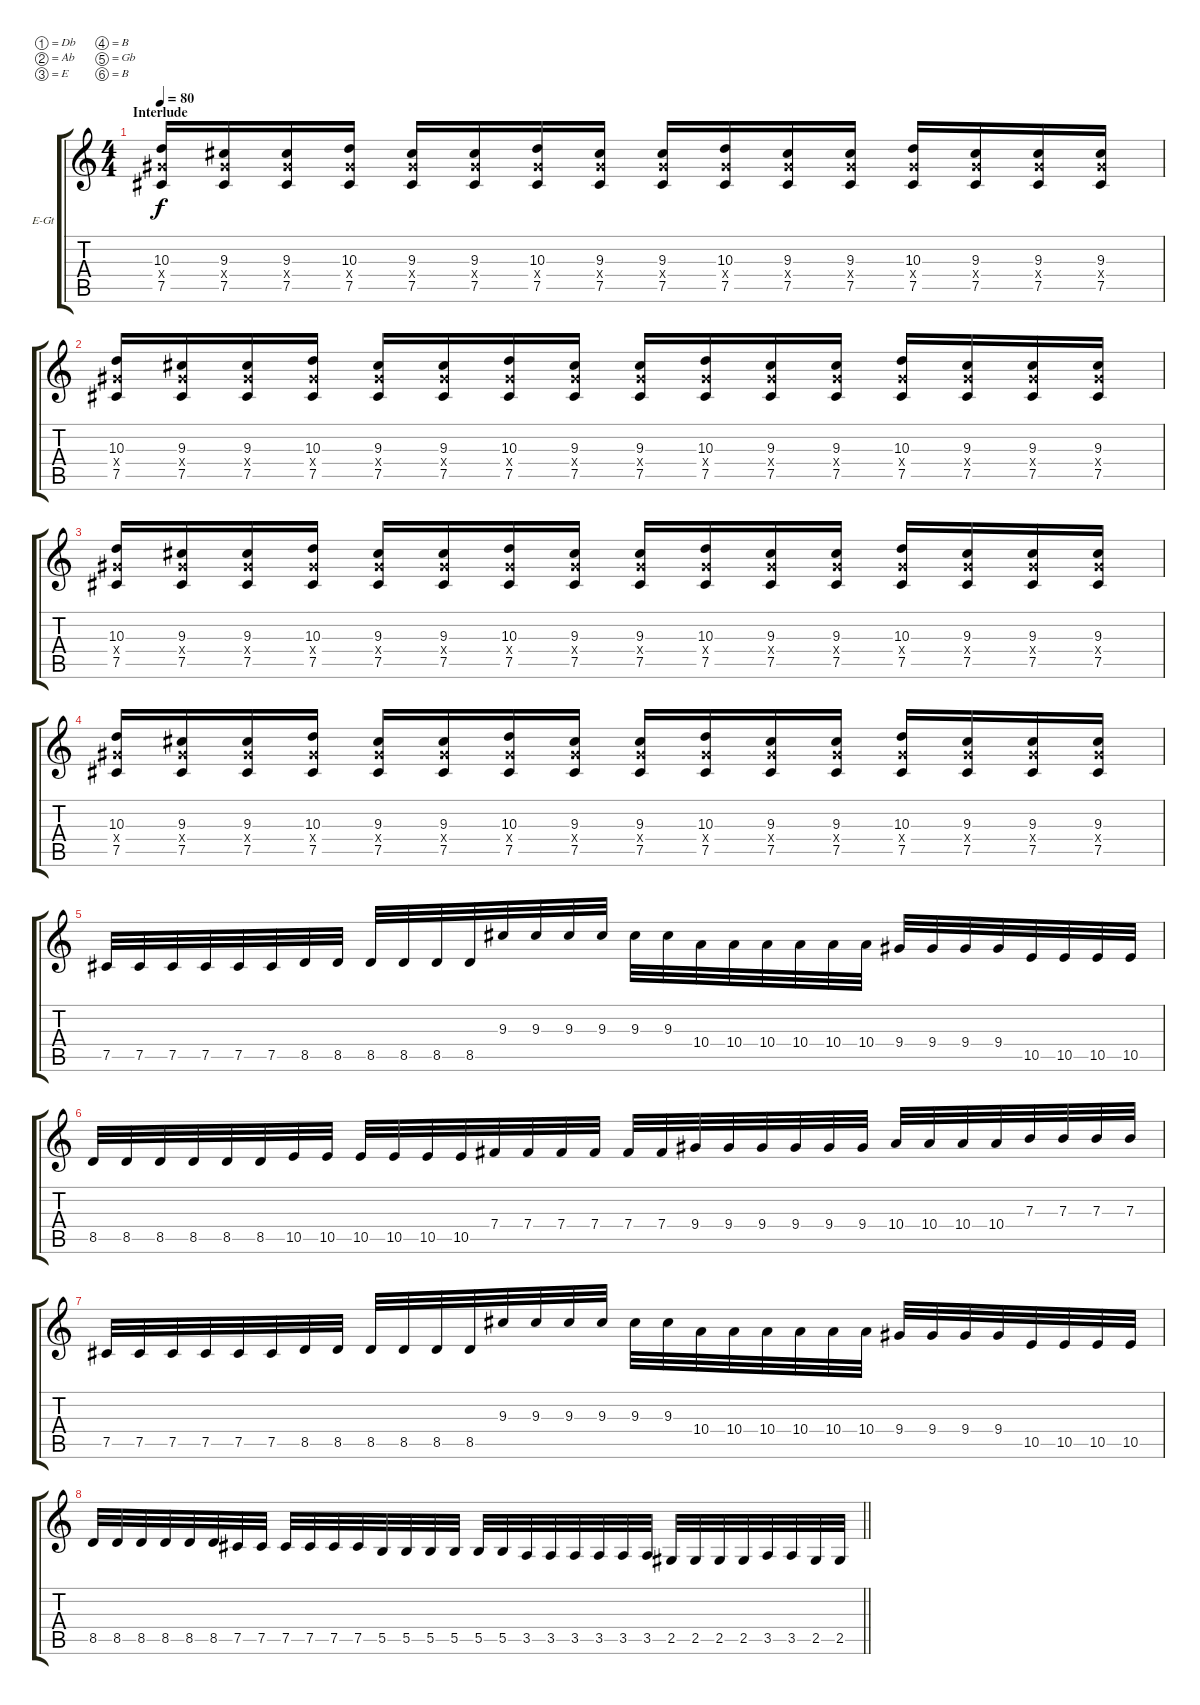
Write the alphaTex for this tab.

\bracketExtendMode groupsimilarinstruments
\firstSystemTrackNameOrientation horizontal
\otherSystemsTrackNameOrientation horizontal
\track ("Left guitar" "E-Gt") {instrument overdrivenguitar}
\staff {score tabs}
\tuning (Db4 Ab3 E3 B2 Gb2 B1)
\ts (4 4)
\section ("" "Interlude")
\tempo 80
\clef g2
\ks c
(10.3 9.4{x} 7.5).16{dy f} (9.3 9.4{x} 7.5).16 (9.3 9.4{x} 7.5).16 (10.3 9.4{x} 7.5).16 (9.3 9.4{x} 7.5).16 (9.3 9.4{x} 7.5).16 (10.3 9.4{x} 7.5).16 (9.3 9.4{x} 7.5).16 (9.3 9.4{x} 7.5).16 (10.3 9.4{x} 7.5).16 (9.3 9.4{x} 7.5).16 (9.3 9.4{x} 7.5).16 (10.3 9.4{x} 7.5).16 (9.3 9.4{x} 7.5).16 (9.3 9.4{x} 7.5).16 (9.3 9.4{x} 7.5).16 |
(10.3 9.4{x} 7.5).16 (9.3 9.4{x} 7.5).16 (9.3 9.4{x} 7.5).16 (10.3 9.4{x} 7.5).16 (9.3 9.4{x} 7.5).16 (9.3 9.4{x} 7.5).16 (10.3 9.4{x} 7.5).16 (9.3 9.4{x} 7.5).16 (9.3 9.4{x} 7.5).16 (10.3 9.4{x} 7.5).16 (9.3 9.4{x} 7.5).16 (9.3 9.4{x} 7.5).16 (10.3 9.4{x} 7.5).16 (9.3 9.4{x} 7.5).16 (9.3 9.4{x} 7.5).16 (9.3 9.4{x} 7.5).16 |
(10.3 9.4{x} 7.5).16 (9.3 9.4{x} 7.5).16 (9.3 9.4{x} 7.5).16 (10.3 9.4{x} 7.5).16 (9.3 9.4{x} 7.5).16 (9.3 9.4{x} 7.5).16 (10.3 9.4{x} 7.5).16 (9.3 9.4{x} 7.5).16 (9.3 9.4{x} 7.5).16 (10.3 9.4{x} 7.5).16 (9.3 9.4{x} 7.5).16 (9.3 9.4{x} 7.5).16 (10.3 9.4{x} 7.5).16 (9.3 9.4{x} 7.5).16 (9.3 9.4{x} 7.5).16 (9.3 9.4{x} 7.5).16 |
(10.3 9.4{x} 7.5).16 (9.3 9.4{x} 7.5).16 (9.3 9.4{x} 7.5).16 (10.3 9.4{x} 7.5).16 (9.3 9.4{x} 7.5).16 (9.3 9.4{x} 7.5).16 (10.3 9.4{x} 7.5).16 (9.3 9.4{x} 7.5).16 (9.3 9.4{x} 7.5).16 (10.3 9.4{x} 7.5).16 (9.3 9.4{x} 7.5).16 (9.3 9.4{x} 7.5).16 (10.3 9.4{x} 7.5).16 (9.3 9.4{x} 7.5).16 (9.3 9.4{x} 7.5).16 (9.3 9.4{x} 7.5).16 |
7.5.32 7.5.32 7.5.32 7.5.32 7.5.32 7.5.32 8.5.32 8.5.32 8.5.32 8.5.32 8.5.32 8.5.32 9.3.32 9.3.32 9.3.32 9.3.32 9.3.32 9.3.32 10.4.32 10.4.32 10.4.32 10.4.32 10.4.32 10.4.32 9.4.32 9.4.32 9.4.32 9.4.32 10.5.32 10.5.32 10.5.32 10.5.32 |
8.5.32 8.5.32 8.5.32 8.5.32 8.5.32 8.5.32 10.5.32 10.5.32 10.5.32 10.5.32 10.5.32 10.5.32 7.4.32 7.4.32 7.4.32 7.4.32 7.4.32 7.4.32 9.4.32 9.4.32 9.4.32 9.4.32 9.4.32 9.4.32 10.4.32 10.4.32 10.4.32 10.4.32 7.3.32 7.3.32 7.3.32 7.3.32 |
7.5.32 7.5.32 7.5.32 7.5.32 7.5.32 7.5.32 8.5.32 8.5.32 8.5.32 8.5.32 8.5.32 8.5.32 9.3.32 9.3.32 9.3.32 9.3.32 9.3.32 9.3.32 10.4.32 10.4.32 10.4.32 10.4.32 10.4.32 10.4.32 9.4.32 9.4.32 9.4.32 9.4.32 10.5.32 10.5.32 10.5.32 10.5.32 |
\barLineRight lightlight
8.5.32 8.5.32 8.5.32 8.5.32 8.5.32 8.5.32 7.5.32 7.5.32 7.5.32 7.5.32 7.5.32 7.5.32 5.5.32 5.5.32 5.5.32 5.5.32 5.5.32 5.5.32 3.5.32 3.5.32 3.5.32 3.5.32 3.5.32 3.5.32 2.5.32 2.5.32 2.5.32 2.5.32 3.5.32 3.5.32 2.5.32 2.5.32
